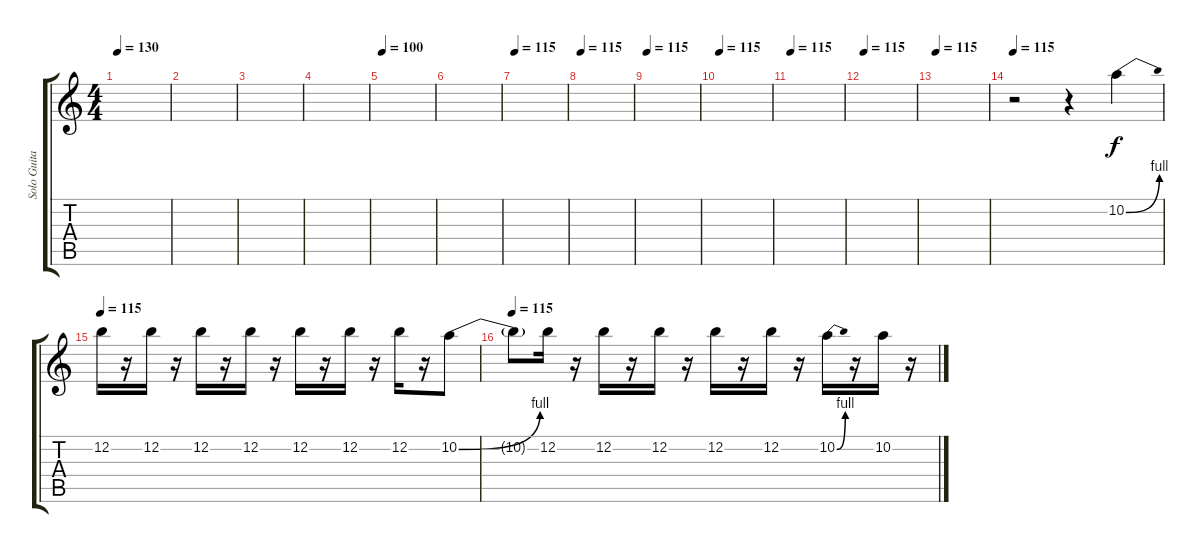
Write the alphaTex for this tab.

\track ("Solo Guitar" "Solo Guita") {instrument distortionguitar}
\staff {score tabs}
\tuning (E4 B3 G3 D3 A2 E2) {hide}
\ts (4 4)
\tempo 130
\clef g2
\ks c
|
|
|
|
\tempo 100
|
|
\tempo 115
|
\tempo 115
|
\tempo 115
|
\tempo 115
|
\tempo 115
|
\tempo 115
|
\tempo 115
|
\tempo 115
r.2 r.4 10.2{be (bend 0 0 60 4)}.4 |
\tempo 115
12.2.16 r.16 12.2.16 r.16 12.2.16 r.16 12.2.16 r.16 12.2.16 r.16 12.2.16 r.16 12.2.16 r.16 10.2{be (bend 0 0 60 4)}.8 |
\tempo 115
10.2{t}.8 12.2.16 r.16 12.2.16 r.16 12.2.16 r.16 12.2.16 r.16 12.2.16 r.16 10.2{be (bend 0 0 60 4)}.16 r.16 10.2.16 r.16
